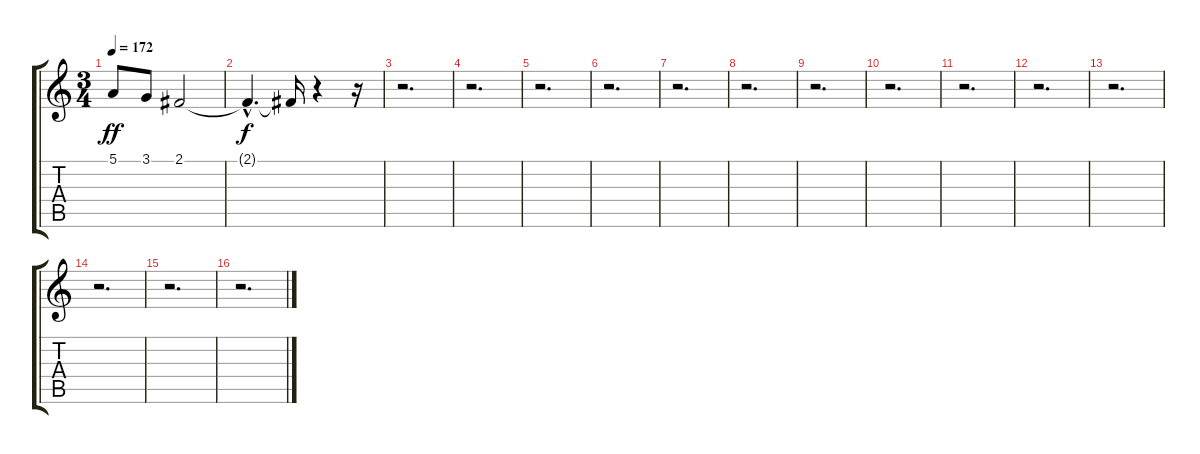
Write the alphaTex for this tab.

\track "" {instrument pizzicatostrings}
\staff {score tabs}
\tuning (E4 B3 G3 D3 A2 E2) {hide}
\ts (3 4)
\tempo 172
\clef g2
\ks c
5.1.8{dy ff} 3.1.8 2.1.2 |
2.1{hac t}.4{d dy f} 2.1{t}.16 r.4 r.16 |
r.2{d} |
r.2{d} |
r.2{d} |
r.2{d} |
r.2{d} |
r.2{d} |
r.2{d} |
r.2{d} |
r.2{d} |
r.2{d} |
r.2{d} |
r.2{d} |
r.2{d} |
r.2{d}
